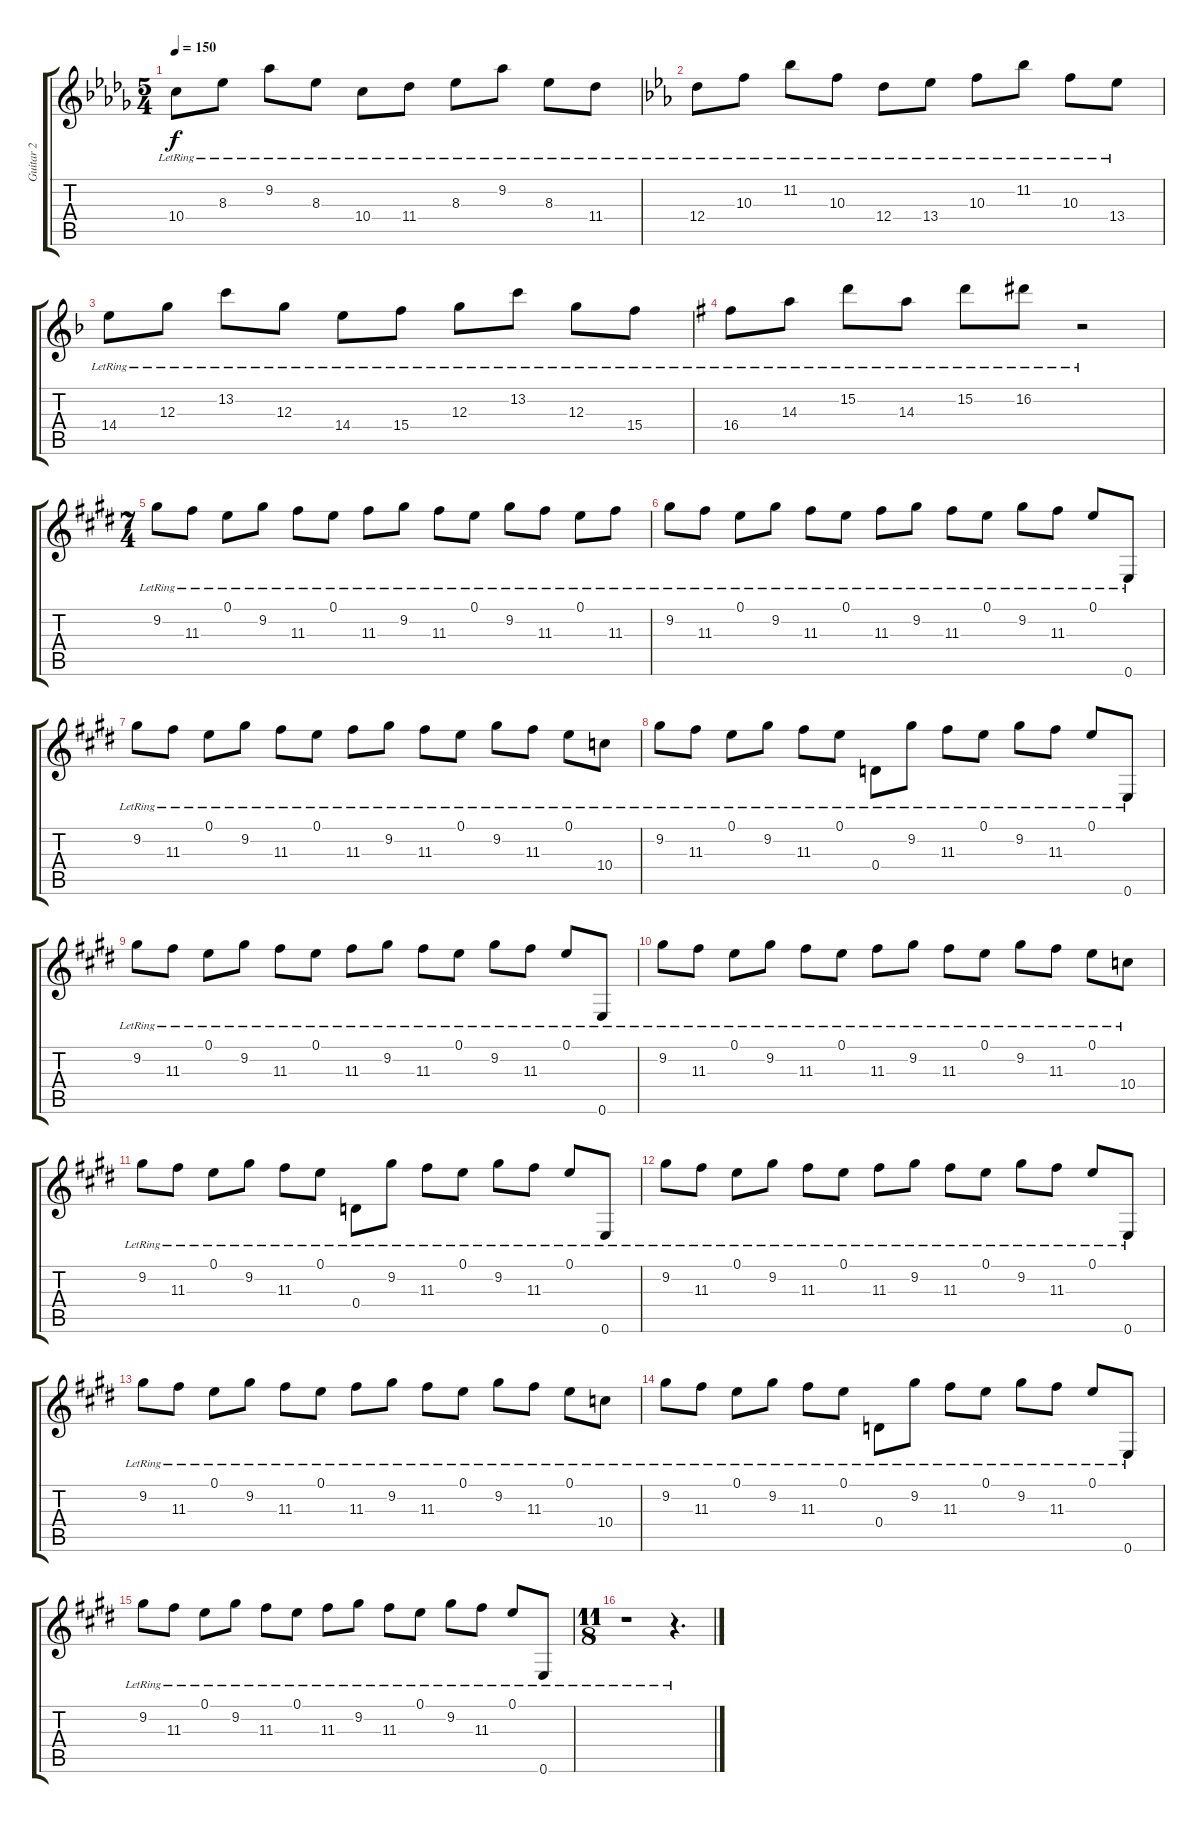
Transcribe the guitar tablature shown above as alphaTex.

\track ("Guitar 2" "Guitar 2") {instrument electricguitarjazz}
\staff {score tabs}
\tuning (E4 B3 G3 D3 A2 E2) {hide}
\ts (5 4)
\section ("" "")
\tempo 150
\clef g2
\ks db
10.4{lr}.8{dy f} 8.3{lr}.8 9.2{lr}.8 8.3{lr}.8 10.4{lr}.8 11.4{lr}.8 8.3{lr}.8 9.2{lr}.8 8.3{lr}.8 11.4{lr}.8 |
\ks eb
12.4{lr}.8 10.3{lr}.8 11.2{lr}.8 10.3{lr}.8 12.4{lr}.8 13.4{lr}.8 10.3{lr}.8 11.2{lr}.8 10.3{lr}.8 13.4{lr}.8 |
\ks f
14.4{lr}.8 12.3{lr}.8 13.2{lr}.8 12.3{lr}.8 14.4{lr}.8 15.4{lr}.8 12.3{lr}.8 13.2{lr}.8 12.3{lr}.8 15.4{lr}.8 |
\ks g
16.4{lr}.8 14.3{lr}.8 15.2{lr}.8 14.3{lr}.8 15.2{lr}.8 16.2{lr}.8 r.2 |
\ts (7 4)
\section ("" "")
\ks e
9.2{lr}.8 11.3{lr}.8 0.1{lr}.8 9.2{lr}.8 11.3{lr}.8 0.1{lr}.8 11.3{lr}.8 9.2{lr}.8 11.3{lr}.8 0.1{lr}.8 9.2{lr}.8 11.3{lr}.8 0.1{lr}.8 11.3{lr}.8 |
9.2{lr}.8 11.3{lr}.8 0.1{lr}.8 9.2{lr}.8 11.3{lr}.8 0.1{lr}.8 11.3{lr}.8 9.2{lr}.8 11.3{lr}.8 0.1{lr}.8 9.2{lr}.8 11.3{lr}.8 0.1{lr}.8 0.6{lr}.8 |
9.2{lr}.8 11.3{lr}.8 0.1{lr}.8 9.2{lr}.8 11.3{lr}.8 0.1{lr}.8 11.3{lr}.8 9.2{lr}.8 11.3{lr}.8 0.1{lr}.8 9.2{lr}.8 11.3{lr}.8 0.1{lr}.8 10.4{lr}.8 |
9.2{lr}.8 11.3{lr}.8 0.1{lr}.8 9.2{lr}.8 11.3{lr}.8 0.1{lr}.8 0.4{lr}.8 9.2{lr}.8 11.3{lr}.8 0.1{lr}.8 9.2{lr}.8 11.3{lr}.8 0.1{lr}.8 0.6{lr}.8 |
9.2{lr}.8 11.3{lr}.8 0.1{lr}.8 9.2{lr}.8 11.3{lr}.8 0.1{lr}.8 11.3{lr}.8 9.2{lr}.8 11.3{lr}.8 0.1{lr}.8 9.2{lr}.8 11.3{lr}.8 0.1{lr}.8 0.6{lr}.8 |
9.2{lr}.8 11.3{lr}.8 0.1{lr}.8 9.2{lr}.8 11.3{lr}.8 0.1{lr}.8 11.3{lr}.8 9.2{lr}.8 11.3{lr}.8 0.1{lr}.8 9.2{lr}.8 11.3{lr}.8 0.1{lr}.8 10.4{lr}.8 |
9.2{lr}.8 11.3{lr}.8 0.1{lr}.8 9.2{lr}.8 11.3{lr}.8 0.1{lr}.8 0.4{lr}.8 9.2{lr}.8 11.3{lr}.8 0.1{lr}.8 9.2{lr}.8 11.3{lr}.8 0.1{lr}.8 0.6{lr}.8 |
9.2{lr}.8 11.3{lr}.8 0.1{lr}.8 9.2{lr}.8 11.3{lr}.8 0.1{lr}.8 11.3{lr}.8 9.2{lr}.8 11.3{lr}.8 0.1{lr}.8 9.2{lr}.8 11.3{lr}.8 0.1{lr}.8 0.6{lr}.8 |
9.2{lr}.8 11.3{lr}.8 0.1{lr}.8 9.2{lr}.8 11.3{lr}.8 0.1{lr}.8 11.3{lr}.8 9.2{lr}.8 11.3{lr}.8 0.1{lr}.8 9.2{lr}.8 11.3{lr}.8 0.1{lr}.8 10.4{lr}.8 |
9.2{lr}.8 11.3{lr}.8 0.1{lr}.8 9.2{lr}.8 11.3{lr}.8 0.1{lr}.8 0.4{lr}.8 9.2{lr}.8 11.3{lr}.8 0.1{lr}.8 9.2{lr}.8 11.3{lr}.8 0.1{lr}.8 0.6{lr}.8 |
9.2{lr}.8 11.3{lr}.8 0.1{lr}.8 9.2{lr}.8 11.3{lr}.8 0.1{lr}.8 11.3{lr}.8 9.2{lr}.8 11.3{lr}.8 0.1{lr}.8 9.2{lr}.8 11.3{lr}.8 0.1{lr}.8 0.6{lr}.8 |
\ts (11 8)
\section ("" "")
r.1 r.4{d}
